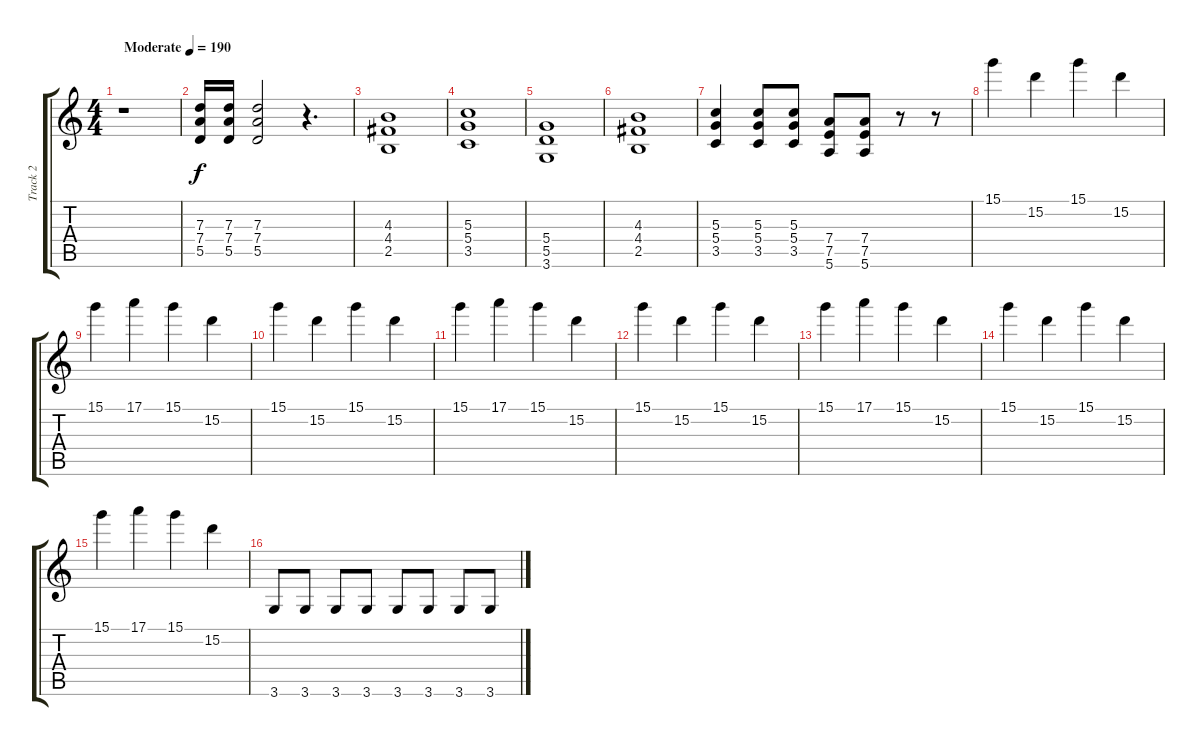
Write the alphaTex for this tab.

\track ("Track 2" "Track 2") {instrument acousticguitarsteel}
\staff {score tabs}
\tuning (E4 B3 G3 D3 A2 E2) {hide}
\ts (4 4)
\tempo (190 "Moderate")
\clef g2
\ks c
r.1{dy f instrument acousticguitarsteel} |
(7.3 7.4 5.5).16 (7.3 7.4 5.5).16 (7.3 7.4 5.5).2 r.4{d} |
(4.3 4.4 2.5).1 |
(5.3 5.4 3.5).1 |
(5.4 5.5 3.6).1 |
(4.3 4.4 2.5).1 |
(5.3 5.4 3.5).4 (5.3 5.4 3.5).8 (5.3 5.4 3.5).8 (7.4 7.5 5.6).8 (7.4 7.5 5.6).8 r.8 r.8 |
15.1.4 15.2.4 15.1.4 15.2.4 |
15.1.4 17.1.4 15.1.4 15.2.4 |
15.1.4 15.2.4 15.1.4 15.2.4 |
15.1.4 17.1.4 15.1.4 15.2.4 |
15.1.4 15.2.4 15.1.4 15.2.4 |
15.1.4 17.1.4 15.1.4 15.2.4 |
15.1.4 15.2.4 15.1.4 15.2.4 |
15.1.4 17.1.4 15.1.4 15.2.4 |
3.6.8 3.6.8 3.6.8 3.6.8 3.6.8 3.6.8 3.6.8 3.6.8
